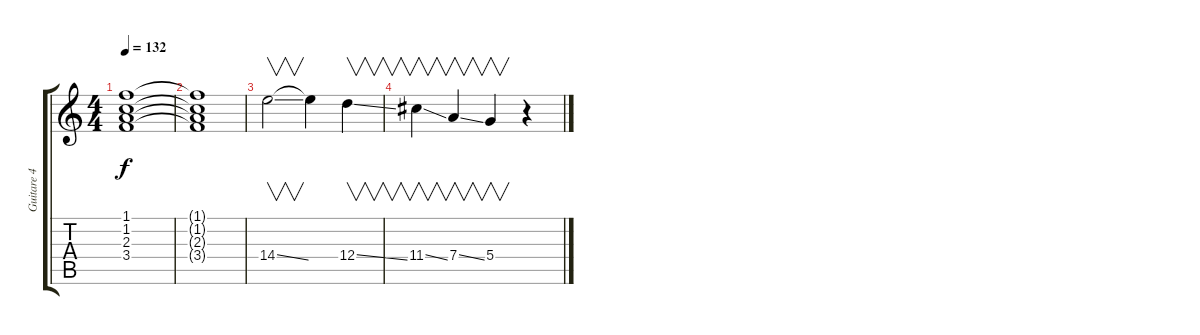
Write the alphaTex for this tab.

\track ("Guitare 4 (Solo)" "Guitare 4 ") {instrument distortionguitar}
\staff {score tabs}
\tuning (E4 B3 G3 D3 A2 E2) {hide}
\ts (4 4)
\tempo 132
\clef g2
\ks c
(1.1 1.2 2.3 3.4).1{dy f} |
(1.1{t} 1.2{t} 2.3{t} 3.4{t}).1 |
14.4{ss}.2{v} 14.4{t}.4 12.4{ss}.4{v} |
11.4{ss}.4{v} 7.4{ss}.4{v} 5.4.4{v} r.4
